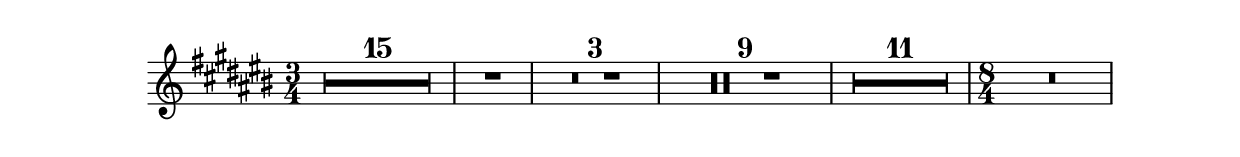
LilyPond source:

\version "2.1.23"
\header{

texidoc="
Multiple measure rests do not collide with barlines and clefs.  They
are not expanded when you set @code{Score.skipBars}.  Although the
multi-measure-rest is a Spanner, minimum distances are set to keep it
colliding from barlines. 

Rests over measures during longer than 2 wholes use breve rests. When
more than 10 or more measures (tunable through @code{expand-limit})
are used then a different symbol is used.

"
}


\score { \notes {
    \time 3/4 \key cis \major
    R2.*15
  
    R2.
    R2.*3
    R2.*9
    R2.*11

\time 8/4 R1*2
}
	\paper {
	\translator {
		\ScoreContext
		skipBars = ##t
	}
	raggedright = ##t	
	}
}

